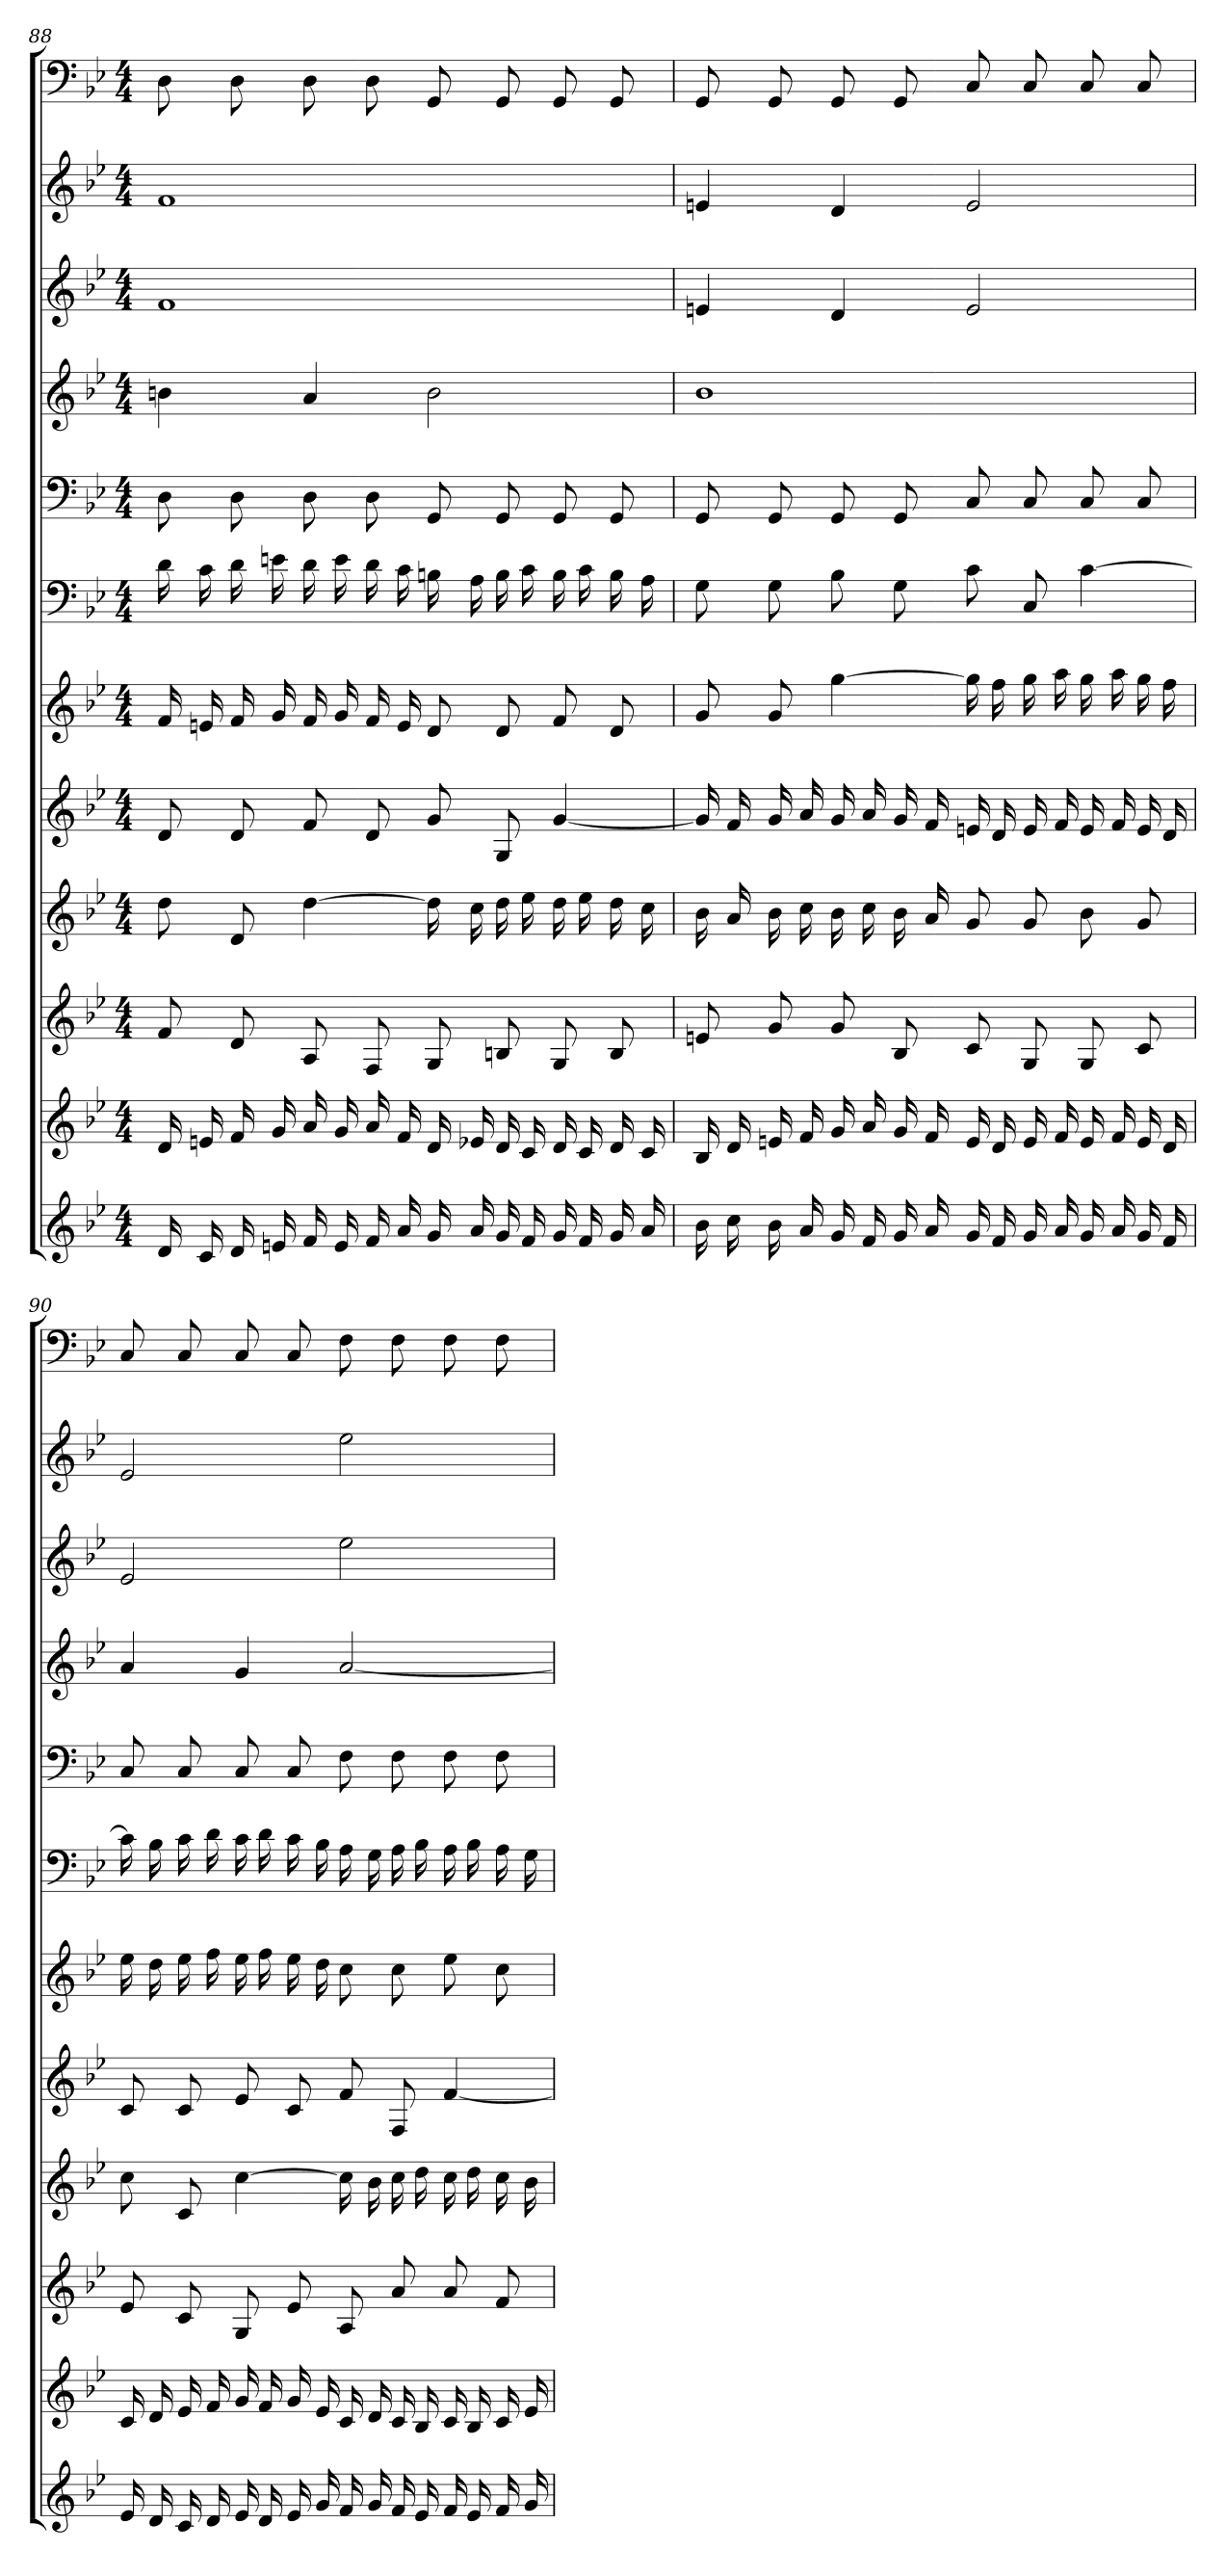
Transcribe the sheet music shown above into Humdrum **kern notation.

**kern	**kern	**kern	**kern	**kern	**kern	**kern	**kern	**kern	**kern	**kern	**kern
*part12	*part11	*part10	*part9	*part8	*part7	*part6	*part5	*part4	*part3	*part2	*part1
*staff12	*staff11	*staff10	*staff9	*staff8	*staff7	*staff6	*staff5	*staff4	*staff3	*staff2	*staff1
*clefG2	*clefG2	*clefG2	*clefG2	*clefG2	*clefG2	*clefF4	*clefF4	*clefG2	*clefG2	*clefG2	*clefF4
*k[b-e-]	*k[b-e-]	*k[b-e-]	*k[b-e-]	*k[b-e-]	*k[b-e-]	*k[b-e-]	*k[b-e-]	*k[b-e-]	*k[b-e-]	*k[b-e-]	*k[b-e-]
*g:	*g:	*g:	*g:	*g:	*g:	*g:	*g:	*g:	*g:	*g:	*g:
*M4/4	*M4/4	*M4/4	*M4/4	*M4/4	*M4/4	*M4/4	*M4/4	*M4/4	*M4/4	*M4/4	*M4/4
=88	=88	=88	=88	=88	=88	=88	=88	=88	=88	=88	=88
16d	16d	8f	8dd	8d	16f	16d	8D	4bn	1f	1f	8D
16c	16en	.	.	.	16en	16c	.	.	.	.	.
16d	16f	8d	8d	8d	16f	16d	8D	.	.	.	8D
16en	16g	.	.	.	16g	16en	.	.	.	.	.
16f	16a	8A	[4dd	8f	16f	16d	8D	4a	.	.	8D
16e	16g	.	.	.	16g	16e	.	.	.	.	.
16f	16a	8F	.	8d	16f	16d	8D	.	.	.	8D
16a	16f	.	.	.	16e	16c	.	.	.	.	.
16g	16d	8G	16dd]	8g	8d	16Bn	8GG	2b	.	.	8GG
16a	16e-X	.	16cc	.	.	16A	.	.	.	.	.
16g	16d	8Bn	16dd	8G	8d	16B	8GG	.	.	.	8GG
16f	16c	.	16ee-	.	.	16c	.	.	.	.	.
16g	16d	8G	16dd	[4g	8f	16B	8GG	.	.	.	8GG
16f	16c	.	16ee-	.	.	16c	.	.	.	.	.
16g	16d	8B	16dd	.	8d	16B	8GG	.	.	.	8GG
16a	16c	.	16cc	.	.	16A	.	.	.	.	.
=89	=89	=89	=89	=89	=89	=89	=89	=89	=89	=89	=89
16b-	16B-	8en	16b-	16g]	8g	8G	8GG	1b-	4en	4en	8GG
16cc	16d	.	16a	16f	.	.	.	.	.	.	.
16b-	16en	8g	16b-	16g	8g	8G	8GG	.	.	.	8GG
16a	16f	.	16cc	16a	.	.	.	.	.	.	.
16g	16g	8g	16b-	16g	[4gg	8B-	8GG	.	4d	4d	8GG
16f	16a	.	16cc	16a	.	.	.	.	.	.	.
16g	16g	8B-	16b-	16g	.	8G	8GG	.	.	.	8GG
16a	16f	.	16a	16f	.	.	.	.	.	.	.
16g	16e	8c	8g	16en	16gg]	8c	8C	.	2e	2e	8C
16f	16d	.	.	16d	16ff	.	.	.	.	.	.
16g	16e	8G	8g	16e	16gg	8C	8C	.	.	.	8C
16a	16f	.	.	16f	16aa	.	.	.	.	.	.
16g	16e	8G	8b-	16e	16gg	[4c	8C	.	.	.	8C
16a	16f	.	.	16f	16aa	.	.	.	.	.	.
16g	16e	8c	8g	16e	16gg	.	8C	.	.	.	8C
16f	16d	.	.	16d	16ff	.	.	.	.	.	.
=90	=90	=90	=90	=90	=90	=90	=90	=90	=90	=90	=90
16e-	16c	8e-	8cc	8c	16ee-	16c]	8C	4a	2e-	2e-	8C
16d	16d	.	.	.	16dd	16B-	.	.	.	.	.
16c	16e-	8c	8c	8c	16ee-	16c	8C	.	.	.	8C
16d	16f	.	.	.	16ff	16d	.	.	.	.	.
16e-	16g	8G	[4cc	8e-	16ee-	16c	8C	4g	.	.	8C
16d	16f	.	.	.	16ff	16d	.	.	.	.	.
16e-	16g	8e-	.	8c	16ee-	16c	8C	.	.	.	8C
16g	16e-	.	.	.	16dd	16B-	.	.	.	.	.
16f	16c	8A	16cc]	8f	8cc	16A	8F	[2a	2ee-	2ee-	8F
16g	16d	.	16b-	.	.	16G	.	.	.	.	.
16f	16c	8a	16cc	8F	8cc	16A	8F	.	.	.	8F
16e-	16B-	.	16dd	.	.	16B-	.	.	.	.	.
16f	16c	8a	16cc	[4f	8ee-	16A	8F	.	.	.	8F
16e-	16B-	.	16dd	.	.	16B-	.	.	.	.	.
16f	16c	8f	16cc	.	8cc	16A	8F	.	.	.	8F
16g	16e-	.	16b-	.	.	16G	.	.	.	.	.
=	=	=	=	=	=	=	=	=	=	=	=
*-	*-	*-	*-	*-	*-	*-	*-	*-	*-	*-	*-
